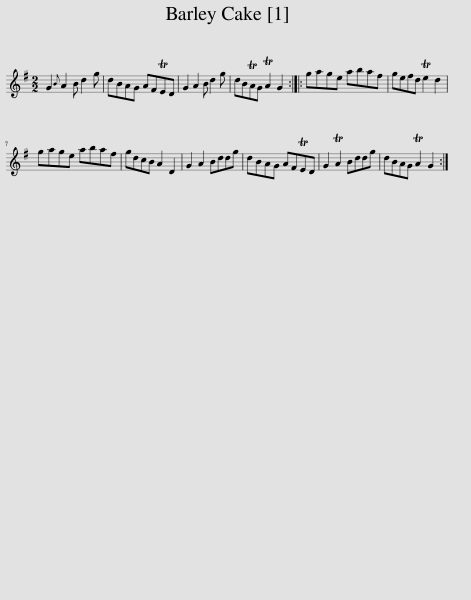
X:1
L:1/8
M:2/2
I:linebreak $
K:G
V:1 treble
V:1
 G2{B} A2 B d2 g | dBAG AFTED | G2 A2 B d2 g | dBTAG TA2 G2 :: gage abaf | %5
 gefd Te2 d2 |$ gage abaf | gdcB A2 D2 | G2 A2 Bddg | dBAG AFTED | %10
 G2 TA2 Bddg | dBAG TA2 G2 :| %12
